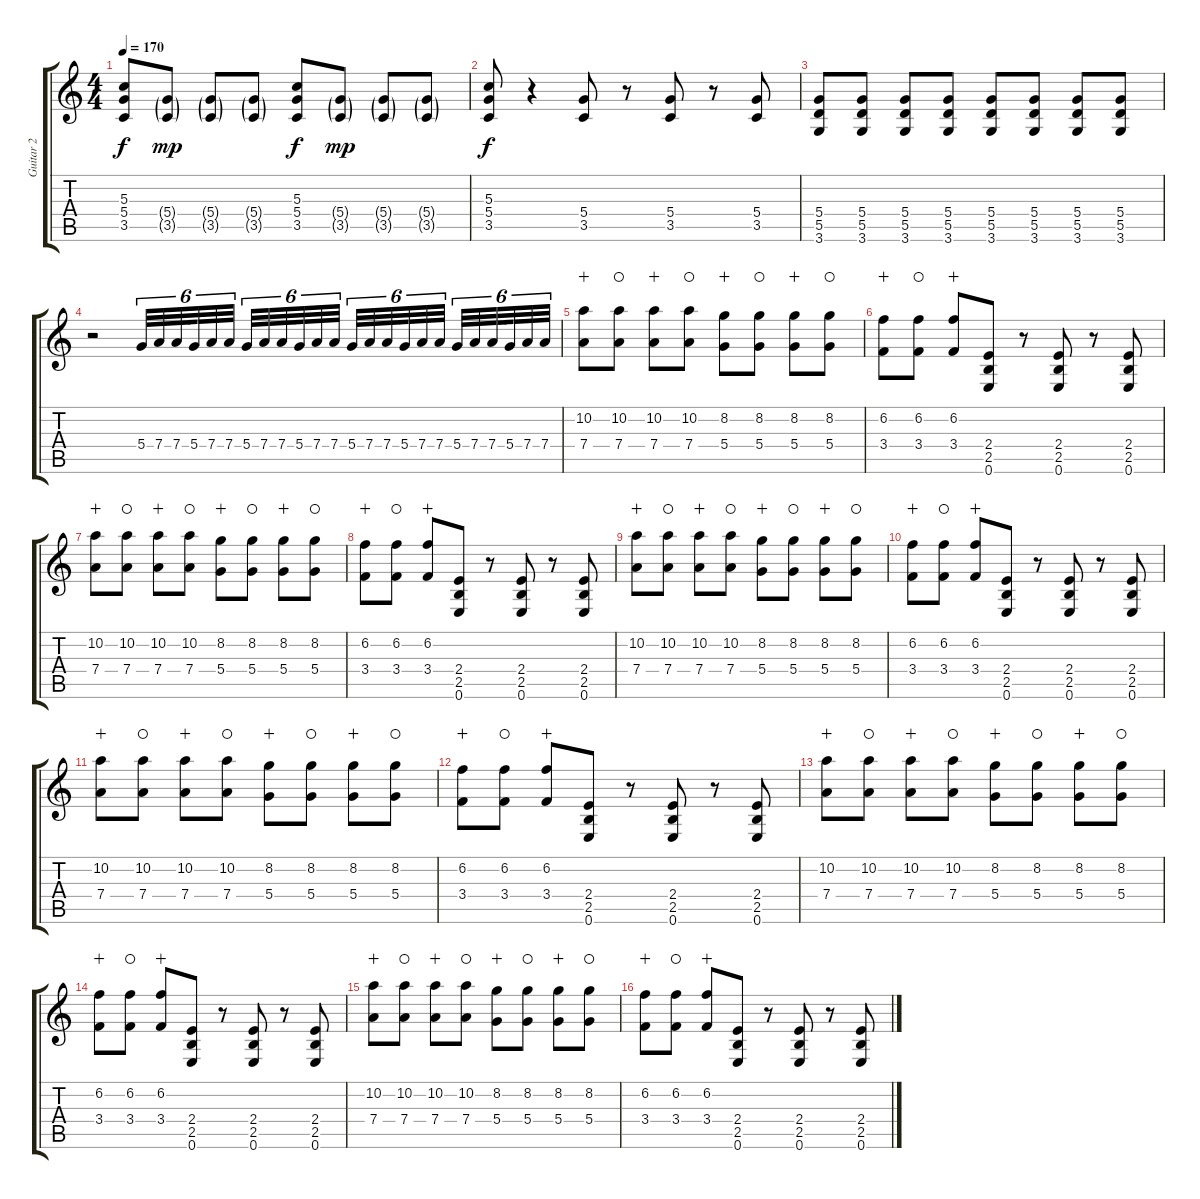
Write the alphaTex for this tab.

\track ("Guitar 2" "Guitar 2") {instrument overdrivenguitar}
\staff {score tabs}
\tuning (E4 B3 G3 D3 A2 E2) {hide}
\ts (4 4)
\tempo 170
\clef g2
\ks c
(5.3 5.4 3.5).8{dy f} (5.4{g} 3.5{g}).8{dy mp} (5.4{g} 3.5{g}).8 (5.4{g} 3.5{g}).8 (5.3 5.4 3.5).8{dy f} (5.4{g} 3.5{g}).8{dy mp} (5.4{g} 3.5{g}).8 (5.4{g} 3.5{g}).8 |
(5.3 5.4 3.5).8{dy f} r.4 (5.4 3.5).8 r.8 (5.4 3.5).8 r.8 (5.4 3.5).8 |
(5.4 5.5 3.6).8 (5.4 5.5 3.6).8 (5.4 5.5 3.6).8 (5.4 5.5 3.6).8 (5.4 5.5 3.6).8 (5.4 5.5 3.6).8 (5.4 5.5 3.6).8 (5.4 5.5 3.6).8 |
r.2 5.4.32{tu (6 4)} 7.4.32{tu (6 4)} 7.4.32{tu (6 4) beam splitsecondary} 5.4.32{tu (6 4)} 7.4.32{tu (6 4)} 7.4.32{tu (6 4) beam splitsecondary} 5.4.32{tu (6 4)} 7.4.32{tu (6 4)} 7.4.32{tu (6 4) beam splitsecondary} 5.4.32{tu (6 4)} 7.4.32{tu (6 4)} 7.4.32{tu (6 4)} 5.4.32{tu (6 4)} 7.4.32{tu (6 4)} 7.4.32{tu (6 4) beam splitsecondary} 5.4.32{tu (6 4)} 7.4.32{tu (6 4)} 7.4.32{tu (6 4) beam splitsecondary} 5.4.32{tu (6 4)} 7.4.32{tu (6 4)} 7.4.32{tu (6 4) beam splitsecondary} 5.4.32{tu (6 4)} 7.4.32{tu (6 4)} 7.4.32{tu (6 4)} |
(10.2 7.4).8{wahc} (10.2 7.4).8{waho} (10.2 7.4).8{wahc} (10.2 7.4).8{waho} (8.2 5.4).8{wahc} (8.2 5.4).8{waho} (8.2 5.4).8{wahc} (8.2 5.4).8{waho} |
(6.2 3.4).8{wahc} (6.2 3.4).8{waho} (6.2 3.4).8{wahc} (2.4 2.5 0.6).8 r.8 (2.4 2.5 0.6).8 r.8 (2.4 2.5 0.6).8 |
(10.2 7.4).8{wahc} (10.2 7.4).8{waho} (10.2 7.4).8{wahc} (10.2 7.4).8{waho} (8.2 5.4).8{wahc} (8.2 5.4).8{waho} (8.2 5.4).8{wahc} (8.2 5.4).8{waho} |
(6.2 3.4).8{wahc} (6.2 3.4).8{waho} (6.2 3.4).8{wahc} (2.4 2.5 0.6).8 r.8 (2.4 2.5 0.6).8 r.8 (2.4 2.5 0.6).8 |
(10.2 7.4).8{wahc} (10.2 7.4).8{waho} (10.2 7.4).8{wahc} (10.2 7.4).8{waho} (8.2 5.4).8{wahc} (8.2 5.4).8{waho} (8.2 5.4).8{wahc} (8.2 5.4).8{waho} |
(6.2 3.4).8{wahc} (6.2 3.4).8{waho} (6.2 3.4).8{wahc} (2.4 2.5 0.6).8 r.8 (2.4 2.5 0.6).8 r.8 (2.4 2.5 0.6).8 |
(10.2 7.4).8{wahc} (10.2 7.4).8{waho} (10.2 7.4).8{wahc} (10.2 7.4).8{waho} (8.2 5.4).8{wahc} (8.2 5.4).8{waho} (8.2 5.4).8{wahc} (8.2 5.4).8{waho} |
(6.2 3.4).8{wahc} (6.2 3.4).8{waho} (6.2 3.4).8{wahc} (2.4 2.5 0.6).8 r.8 (2.4 2.5 0.6).8 r.8 (2.4 2.5 0.6).8 |
(10.2 7.4).8{wahc} (10.2 7.4).8{waho} (10.2 7.4).8{wahc} (10.2 7.4).8{waho} (8.2 5.4).8{wahc} (8.2 5.4).8{waho} (8.2 5.4).8{wahc} (8.2 5.4).8{waho} |
(6.2 3.4).8{wahc} (6.2 3.4).8{waho} (6.2 3.4).8{wahc} (2.4 2.5 0.6).8 r.8 (2.4 2.5 0.6).8 r.8 (2.4 2.5 0.6).8 |
(10.2 7.4).8{wahc} (10.2 7.4).8{waho} (10.2 7.4).8{wahc} (10.2 7.4).8{waho} (8.2 5.4).8{wahc} (8.2 5.4).8{waho} (8.2 5.4).8{wahc} (8.2 5.4).8{waho} |
(6.2 3.4).8{wahc} (6.2 3.4).8{waho} (6.2 3.4).8{wahc} (2.4 2.5 0.6).8 r.8 (2.4 2.5 0.6).8 r.8 (2.4 2.5 0.6).8
